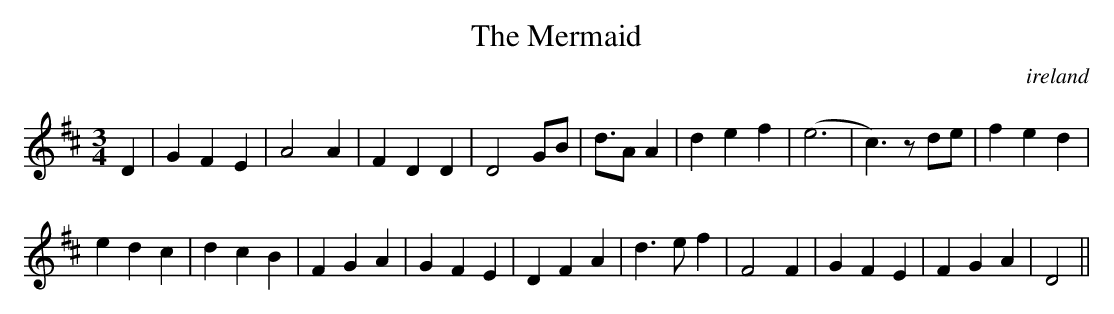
X:1
T:The Mermaid
O:ireland
L:1/4
M:3/4
K:D
D|GFE|A2 A|FDD|D2 G/B/|d3/4A/A|def|(e3|c>)z d/e/|fed|
edc|dcB|FGA|GFE|DFA|d> e f|F2 F|GFE|FGA|D2||
